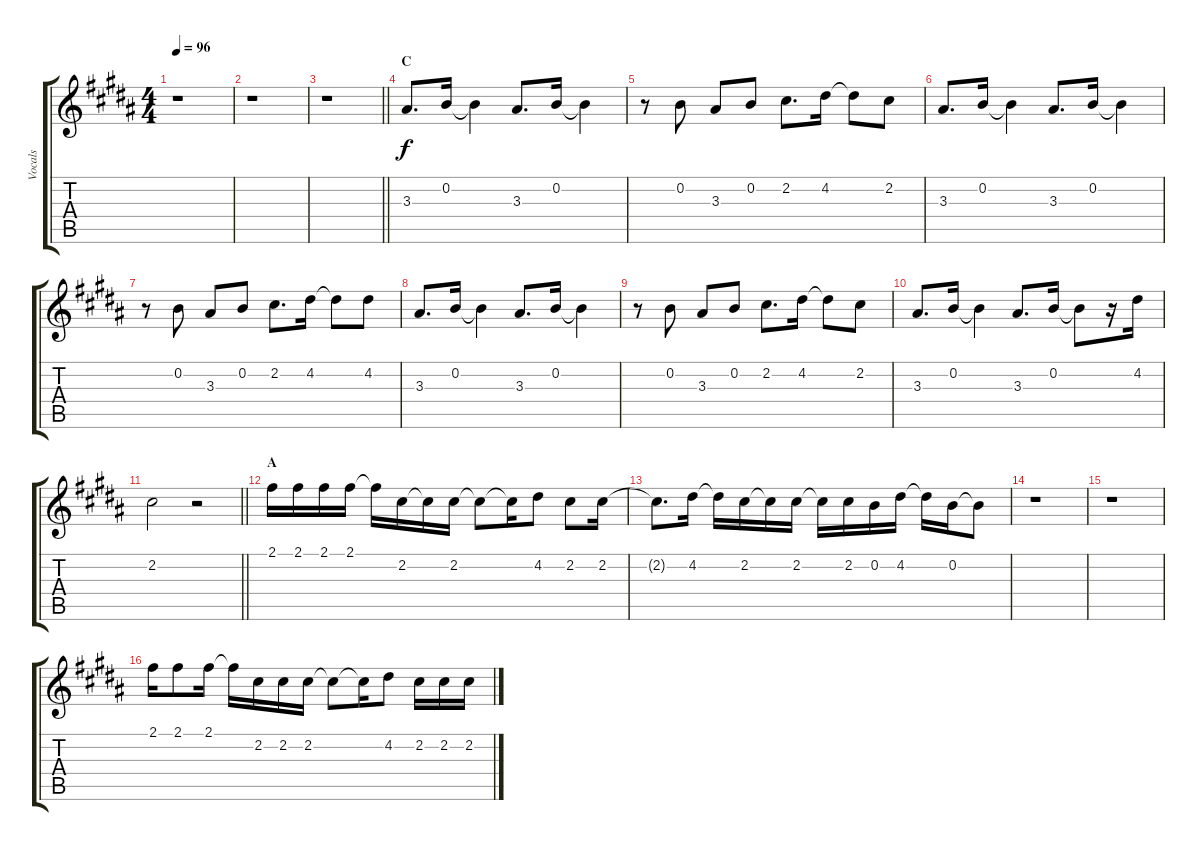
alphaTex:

\track ("Vocals" "Vocals") {instrument electricguitarjazz}
\staff {score tabs}
\tuning (E4 B3 G3 D3 A2 E2) {hide}
\ts (4 4)
\tempo 96
\clef g2
\ks b
r.1{dy f} |
r.1 |
\barLineRight lightlight
r.1 |
\section ("" "C")
3.3.8{d} 0.2.16 0.2{t}.4 3.3.8{d} 0.2.16 0.2{t}.4 |
r.8 0.2.8 3.3.8 0.2.8 2.2.8{d} 4.2.16 4.2{t}.8 2.2.8 |
3.3.8{d} 0.2.16 0.2{t}.4 3.3.8{d} 0.2.16 0.2{t}.4 |
r.8 0.2.8 3.3.8 0.2.8 2.2.8{d} 4.2.16 4.2{t}.8 4.2.8 |
3.3.8{d} 0.2.16 0.2{t}.4 3.3.8{d} 0.2.16 0.2{t}.4 |
r.8 0.2.8 3.3.8 0.2.8 2.2.8{d} 4.2.16 4.2{t}.8 2.2.8 |
3.3.8{d} 0.2.16 0.2{t}.4 3.3.8{d} 0.2.16 0.2{t}.8 r.16 4.2.16 |
\barLineRight lightlight
2.2.2 r.2 |
\section ("" "A")
2.1.16 2.1.16 2.1.16 2.1.16 2.1{t}.16 2.2.16 2.2{t}.16 2.2.16 2.2{t}.8 2.2{t}.16 4.2.8 2.2.8 2.2.16 |
2.2{t}.8{d} 4.2.16 4.2{t}.16 2.2.16 2.2{t}.16 2.2.16 2.2{t}.16 2.2.16 0.2.16 4.2.16 4.2{t}.16 0.2.16 0.2{t}.8 |
r.1 |
r.1 |
2.1.16 2.1.8 2.1.16 2.1{t}.16 2.2.16 2.2.16 2.2.16 2.2{t}.8 2.2{t}.16 4.2.8 2.2.16 2.2.16 2.2.16
